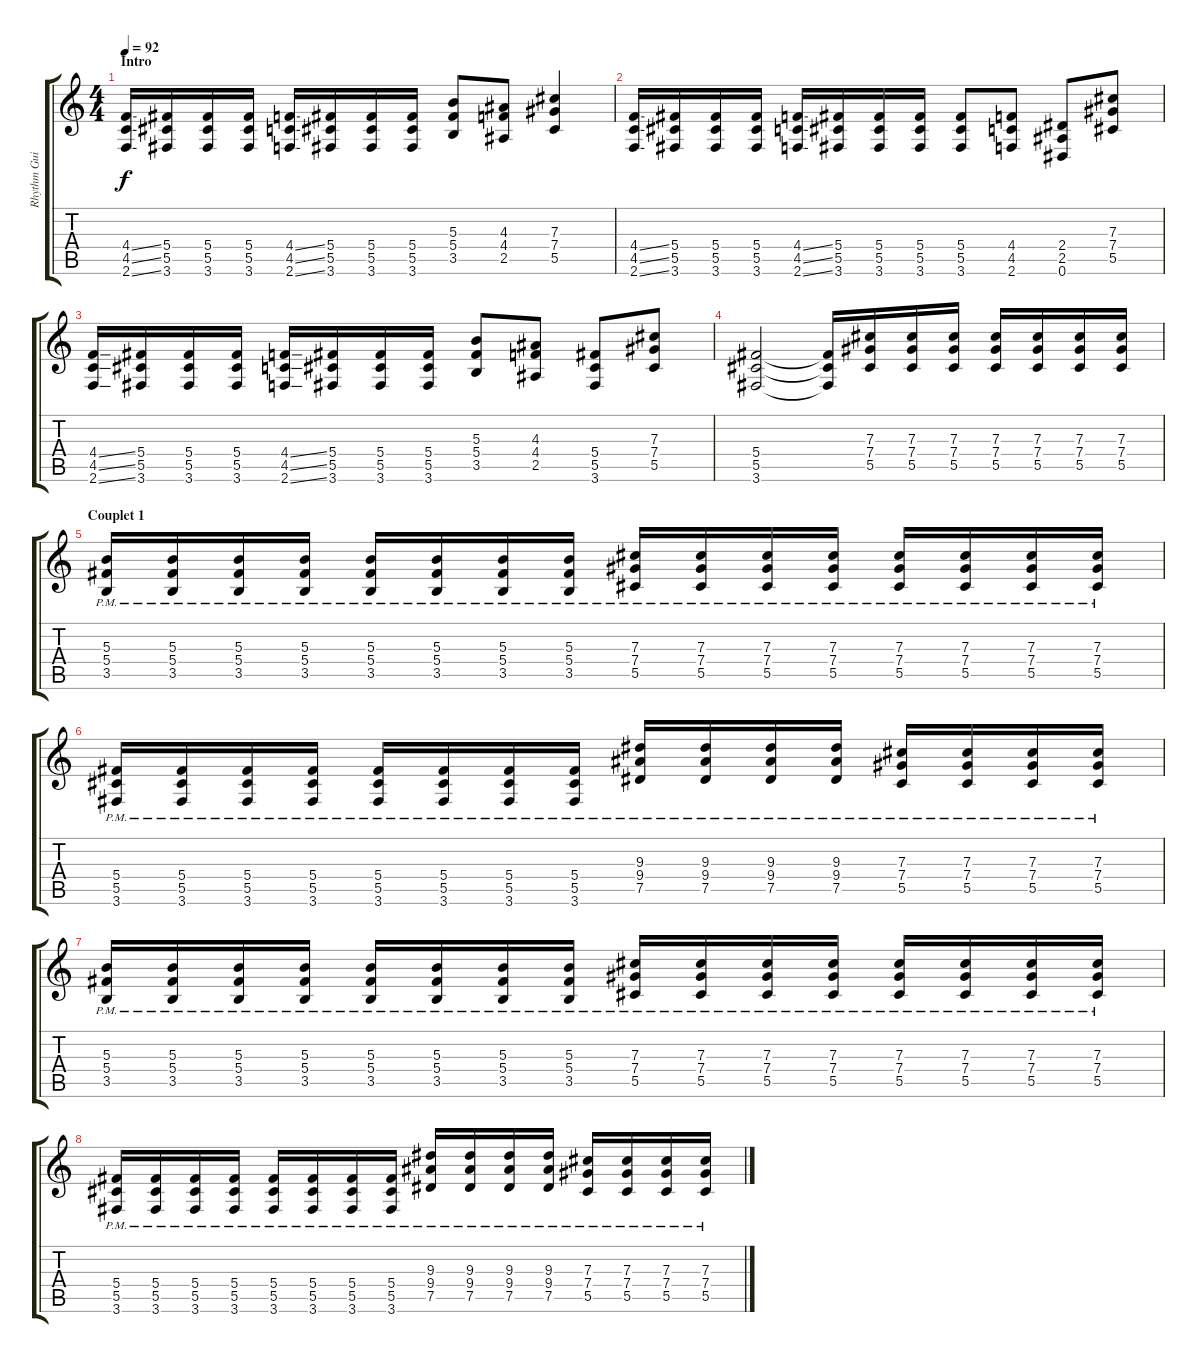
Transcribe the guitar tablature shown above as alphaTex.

\track ("Rhythm Guitar" "Rhythm Gui") {instrument distortionguitar}
\staff {score tabs}
\tuning (Eb4 Bb3 Gb3 Db3 Ab2 Eb2) {hide}
\ts (4 4)
\section ("" "Intro")
\tempo 92
\clef g2
\ks c
(4.4{ss} 4.5{ss} 2.6{ss}).16{dy f instrument distortionguitar} (5.4 5.5 3.6).16 (5.4 5.5 3.6).16 (5.4 5.5 3.6).16 (4.4{ss} 4.5{ss} 2.6{ss}).16 (5.4 5.5 3.6).16 (5.4 5.5 3.6).16 (5.4 5.5 3.6).16 (5.3 5.4 3.5).8 (4.3 4.4 2.5).8 (7.3 7.4 5.5).4 |
(4.4{ss} 4.5{ss} 2.6{ss}).16 (5.4 5.5 3.6).16 (5.4 5.5 3.6).16 (5.4 5.5 3.6).16 (4.4{ss} 4.5{ss} 2.6{ss}).16 (5.4 5.5 3.6).16 (5.4 5.5 3.6).16 (5.4 5.5 3.6).16 (5.4 5.5 3.6).8 (4.4 4.5 2.6).8 (2.4 2.5 0.6).8 (7.3 7.4 5.5).8 |
(4.4{ss} 4.5{ss} 2.6{ss}).16 (5.4 5.5 3.6).16 (5.4 5.5 3.6).16 (5.4 5.5 3.6).16 (4.4{ss} 4.5{ss} 2.6{ss}).16 (5.4 5.5 3.6).16 (5.4 5.5 3.6).16 (5.4 5.5 3.6).16 (5.3 5.4 3.5).8 (4.3 4.4 2.5).8 (5.4 5.5 3.6).8 (7.3 7.4 5.5).8 |
(5.4 5.5 3.6).2 (5.4{t} 5.5{t} 3.6{t}).16 (7.3 7.4 5.5).16 (7.3 7.4 5.5).16 (7.3 7.4 5.5).16 (7.3 7.4 5.5).16 (7.3 7.4 5.5).16 (7.3 7.4 5.5).16 (7.3 7.4 5.5).16 |
\section ("" "Couplet 1")
(5.3{pm} 5.4{pm} 3.5{pm}).16 (5.3{pm} 5.4{pm} 3.5{pm}).16 (5.3{pm} 5.4{pm} 3.5{pm}).16 (5.3{pm} 5.4{pm} 3.5{pm}).16 (5.3{pm} 5.4{pm} 3.5{pm}).16 (5.3{pm} 5.4{pm} 3.5{pm}).16 (5.3{pm} 5.4{pm} 3.5{pm}).16 (5.3{pm} 5.4{pm} 3.5{pm}).16 (7.3{pm} 7.4{pm} 5.5{pm}).16 (7.3{pm} 7.4{pm} 5.5{pm}).16 (7.3{pm} 7.4{pm} 5.5{pm}).16 (7.3{pm} 7.4{pm} 5.5{pm}).16 (7.3{pm} 7.4{pm} 5.5{pm}).16 (7.3{pm} 7.4{pm} 5.5{pm}).16 (7.3{pm} 7.4{pm} 5.5{pm}).16 (7.3{pm} 7.4{pm} 5.5{pm}).16 |
(5.4{pm} 5.5{pm} 3.6{pm}).16 (5.4{pm} 5.5{pm} 3.6{pm}).16 (5.4{pm} 5.5{pm} 3.6{pm}).16 (5.4{pm} 5.5{pm} 3.6{pm}).16 (5.4{pm} 5.5{pm} 3.6{pm}).16 (5.4{pm} 5.5{pm} 3.6{pm}).16 (5.4{pm} 5.5{pm} 3.6{pm}).16 (5.4{pm} 5.5{pm} 3.6{pm}).16 (9.3{pm} 9.4{pm} 7.5{pm}).16 (9.3{pm} 9.4{pm} 7.5{pm}).16 (9.3{pm} 9.4{pm} 7.5{pm}).16 (9.3{pm} 9.4{pm} 7.5{pm}).16 (7.3{pm} 7.4{pm} 5.5{pm}).16 (7.3{pm} 7.4{pm} 5.5{pm}).16 (7.3{pm} 7.4{pm} 5.5{pm}).16 (7.3{pm} 7.4{pm} 5.5{pm}).16 |
(5.3{pm} 5.4{pm} 3.5{pm}).16 (5.3{pm} 5.4{pm} 3.5{pm}).16 (5.3{pm} 5.4{pm} 3.5{pm}).16 (5.3{pm} 5.4{pm} 3.5{pm}).16 (5.3{pm} 5.4{pm} 3.5{pm}).16 (5.3{pm} 5.4{pm} 3.5{pm}).16 (5.3{pm} 5.4{pm} 3.5{pm}).16 (5.3{pm} 5.4{pm} 3.5{pm}).16 (7.3{pm} 7.4{pm} 5.5{pm}).16 (7.3{pm} 7.4{pm} 5.5{pm}).16 (7.3{pm} 7.4{pm} 5.5{pm}).16 (7.3{pm} 7.4{pm} 5.5{pm}).16 (7.3{pm} 7.4{pm} 5.5{pm}).16 (7.3{pm} 7.4{pm} 5.5{pm}).16 (7.3{pm} 7.4{pm} 5.5{pm}).16 (7.3{pm} 7.4{pm} 5.5{pm}).16 |
(5.4{pm} 5.5{pm} 3.6{pm}).16 (5.4{pm} 5.5{pm} 3.6{pm}).16 (5.4{pm} 5.5{pm} 3.6{pm}).16 (5.4{pm} 5.5{pm} 3.6{pm}).16 (5.4{pm} 5.5{pm} 3.6{pm}).16 (5.4{pm} 5.5{pm} 3.6{pm}).16 (5.4{pm} 5.5{pm} 3.6{pm}).16 (5.4{pm} 5.5{pm} 3.6{pm}).16 (9.3{pm} 9.4{pm} 7.5{pm}).16 (9.3{pm} 9.4{pm} 7.5{pm}).16 (9.3{pm} 9.4{pm} 7.5{pm}).16 (9.3{pm} 9.4{pm} 7.5{pm}).16 (7.3{pm} 7.4{pm} 5.5{pm}).16 (7.3{pm} 7.4{pm} 5.5{pm}).16 (7.3{pm} 7.4{pm} 5.5{pm}).16 (7.3{pm} 7.4{pm} 5.5{pm}).16
